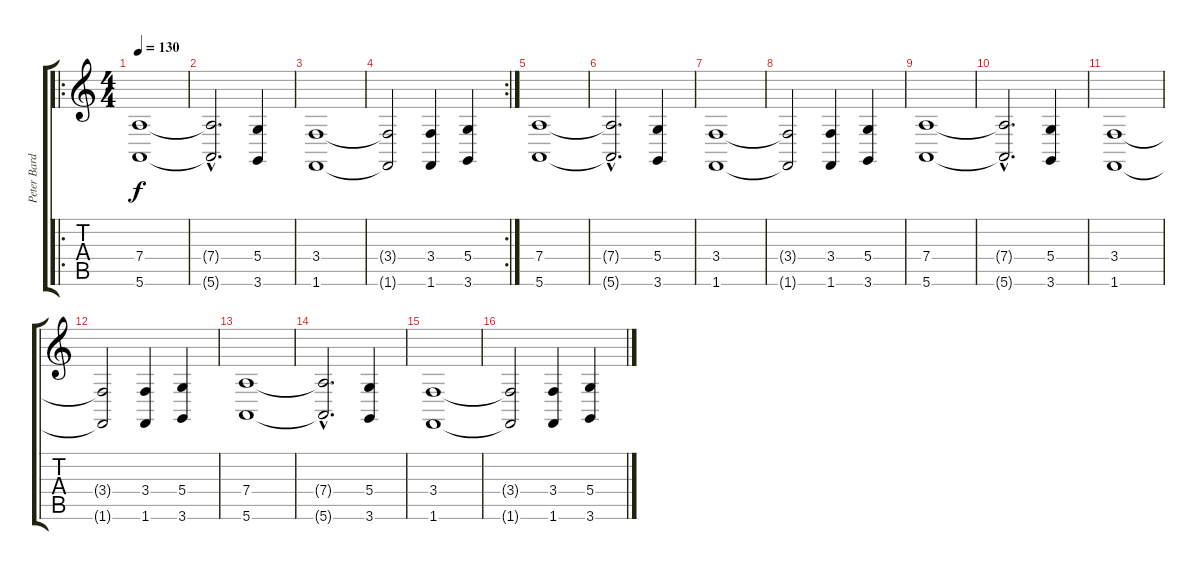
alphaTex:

\track ("Peter Bardens" "Peter Bard") {instrument drawbarorgan}
\staff {score tabs}
\tuning (E4 B3 G3 D3 A2 E2) {hide}
\ro
\ts (4 4)
\tempo 130
\clef g2
\ks c
(7.4 5.6).1{dy f volume 7 instrument synthbrass1} |
(7.4{hac t} 5.6{hac t}).2{d} (5.4 3.6).4 |
(3.4 1.6).1 |
\rc 2
(3.4{t} 1.6{t}).2 (3.4 1.6).4 (5.4 3.6).4 |
(7.4 5.6).1{volume 7 instrument synthbrass1} |
(7.4{hac t} 5.6{hac t}).2{d} (5.4 3.6).4 |
(3.4 1.6).1 |
(3.4{t} 1.6{t}).2 (3.4 1.6).4 (5.4 3.6).4 |
(7.4 5.6).1{volume 7 instrument synthbrass1} |
(7.4{hac t} 5.6{hac t}).2{d} (5.4 3.6).4 |
(3.4 1.6).1 |
(3.4{t} 1.6{t}).2 (3.4 1.6).4 (5.4 3.6).4 |
(7.4 5.6).1{volume 7 instrument synthbrass1} |
(7.4{hac t} 5.6{hac t}).2{d} (5.4 3.6).4 |
(3.4 1.6).1 |
(3.4{t} 1.6{t}).2 (3.4 1.6).4 (5.4 3.6).4
